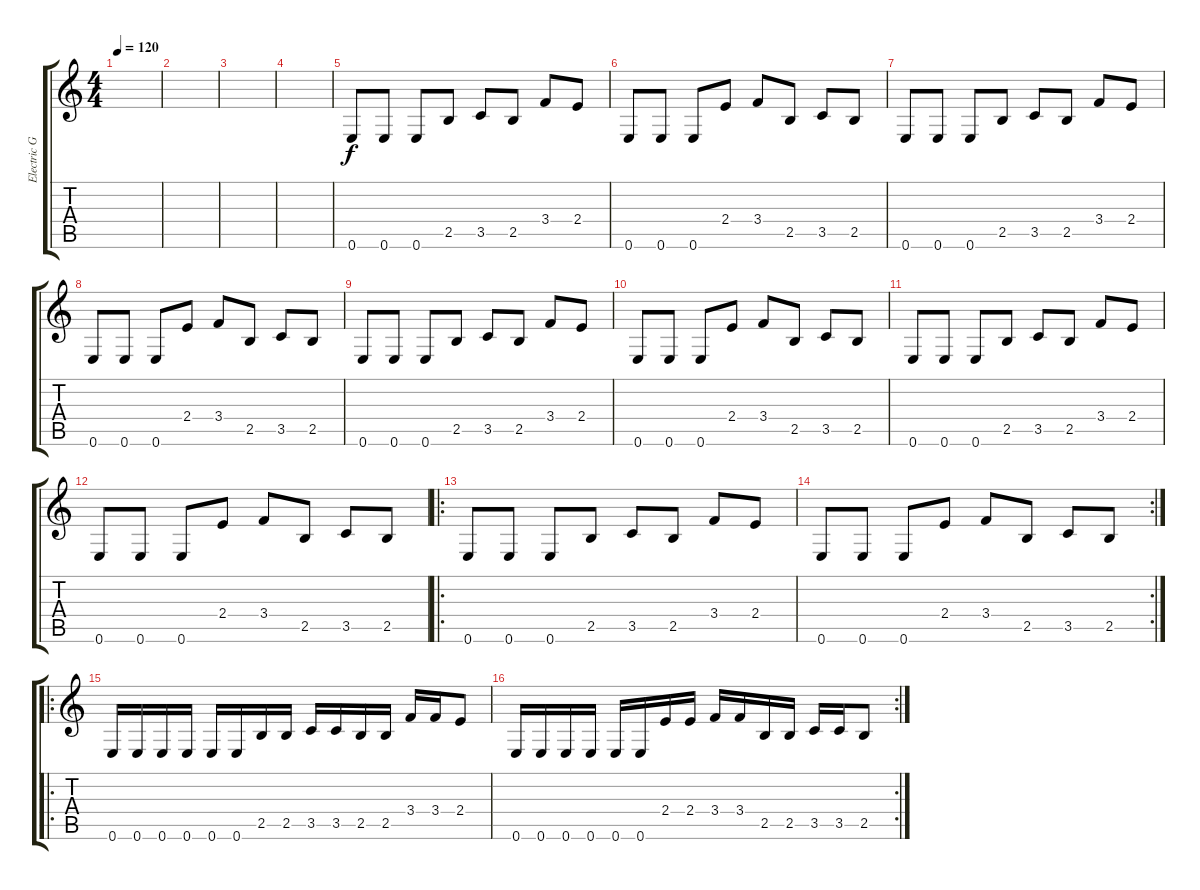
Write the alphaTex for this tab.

\track ("Electric Guitar" "Electric G") {instrument electricguitarclean}
\staff {score tabs}
\tuning (E4 B3 G3 D3 A2 E2) {hide}
\ts (4 4)
\tempo 120
\clef g2
\ks c
|
|
|
|
0.6.8 0.6.8 0.6.8 2.5.8 3.5.8 2.5.8 3.4.8 2.4.8 |
0.6.8 0.6.8 0.6.8 2.4.8 3.4.8 2.5.8 3.5.8 2.5.8 |
0.6.8 0.6.8 0.6.8 2.5.8 3.5.8 2.5.8 3.4.8 2.4.8 |
0.6.8 0.6.8 0.6.8 2.4.8 3.4.8 2.5.8 3.5.8 2.5.8 |
0.6.8 0.6.8 0.6.8 2.5.8 3.5.8 2.5.8 3.4.8 2.4.8 |
0.6.8 0.6.8 0.6.8 2.4.8 3.4.8 2.5.8 3.5.8 2.5.8 |
0.6.8 0.6.8 0.6.8 2.5.8 3.5.8 2.5.8 3.4.8 2.4.8 |
0.6.8 0.6.8 0.6.8 2.4.8 3.4.8 2.5.8 3.5.8 2.5.8 |
\ro
0.6.8 0.6.8 0.6.8 2.5.8 3.5.8 2.5.8 3.4.8 2.4.8 |
\rc 2
0.6.8 0.6.8 0.6.8 2.4.8 3.4.8 2.5.8 3.5.8 2.5.8 |
\ro
0.6.16 0.6.16 0.6.16 0.6.16 0.6.16 0.6.16 2.5.16 2.5.16 3.5.16 3.5.16 2.5.16 2.5.16 3.4.16 3.4.16 2.4.8 |
\rc 2
0.6.16 0.6.16 0.6.16 0.6.16 0.6.16 0.6.16 2.4.16 2.4.16 3.4.16 3.4.16 2.5.16 2.5.16 3.5.16 3.5.16 2.5.8
